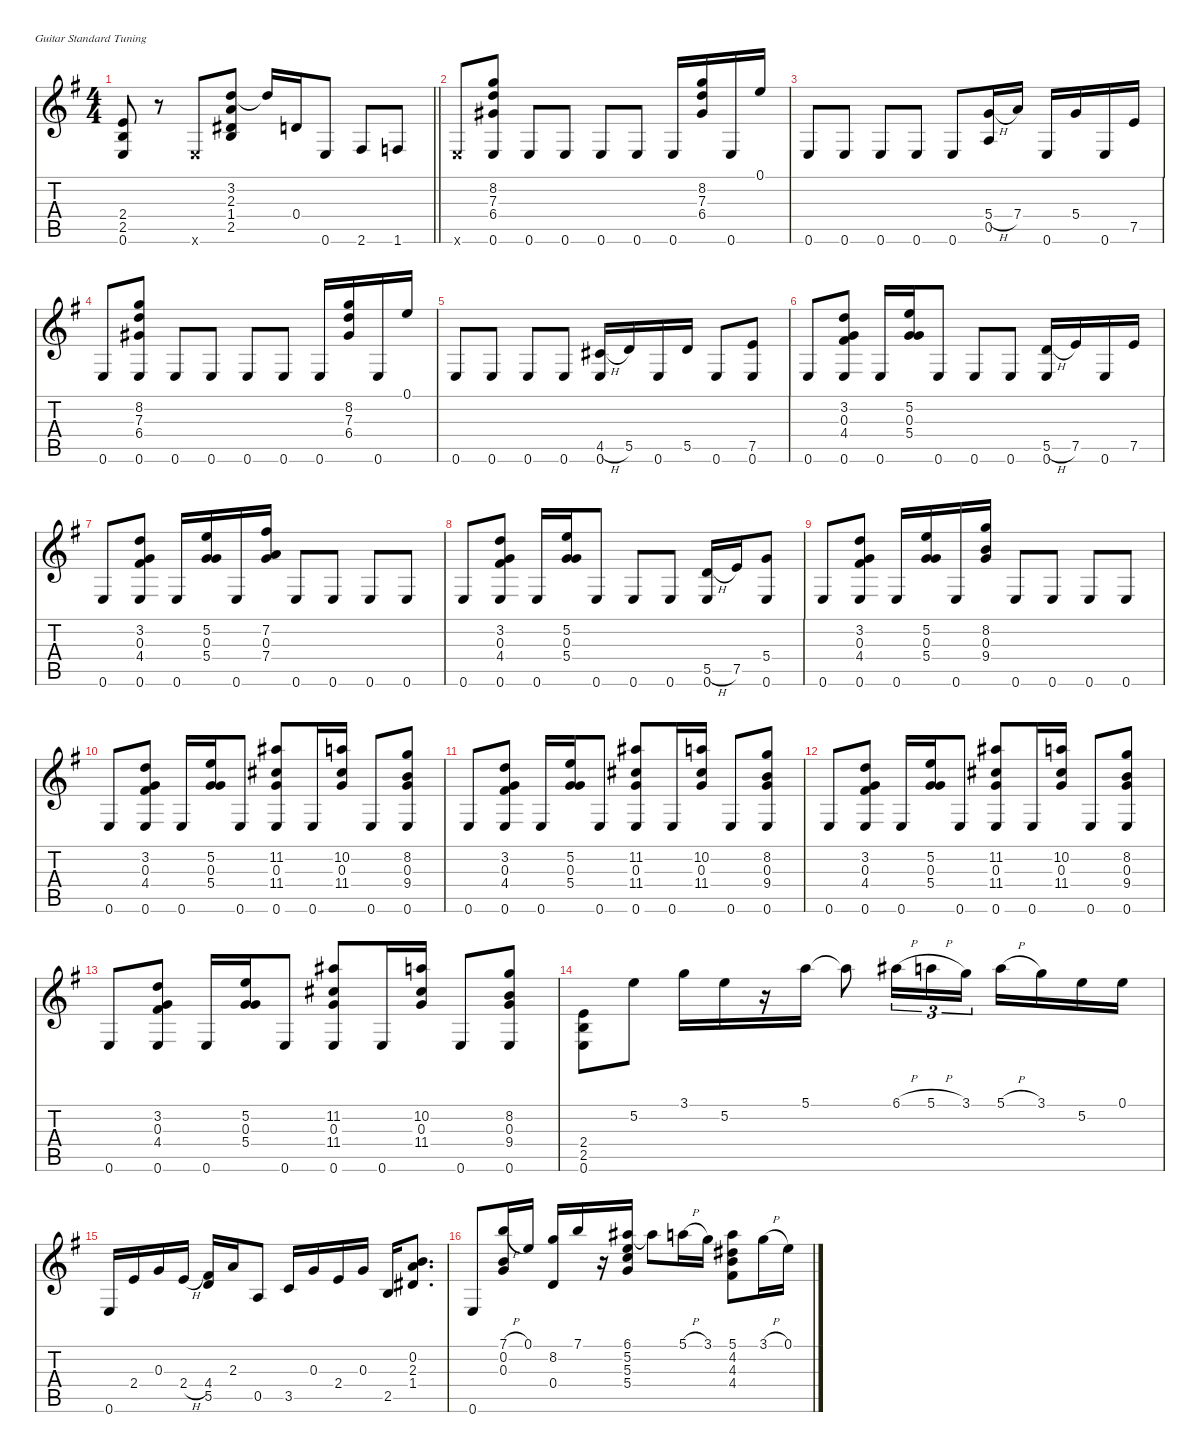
\defaultSystemsLayout 4
\hideDynamics
\bracketExtendMode nobrackets
\singleTrackTrackNamePolicy hidden
\multiTrackTrackNamePolicy hidden
\firstSystemTrackNameOrientation horizontal
\otherSystemsTrackNameOrientation horizontal
\extendBarLines
\chordDiagramsInScore
\track ("Guitarra" "n.guit.") {instrument acousticguitarnylon}
\staff {score tabs}
\tuning (E4 B3 G3 D3 A2 E2)
\ts (4 4)
\tempo (94 hide)
\clef g2
\barLineRight lightlight
\ks g
(2.4{acc forcenatural} 2.5{acc forcenatural} 0.6{acc forcenatural}).8{dy mf beam Up} r.8{beam Up} 0.6{x acc forcenatural}.8{beam Up} (3.2{acc forcenatural} 2.3{acc forcenatural} 1.4{acc #} 2.5{acc forcenatural}).8{beam Up} 3.2{t acc forcenatural}.16{beam Up} 0.4{acc forcenatural}.16{beam Up} 0.6{acc forcenatural}.8{beam Up} 2.6{acc #}.8{beam Up} 1.6{acc forcenatural}.8{beam Up} |
0.6{x acc forcenatural}.8{beam Up} (8.2{acc forcenatural} 7.3{acc forcenatural} 6.4{acc #} 0.6{acc forcenatural}).8{beam Up} 0.6{acc forcenatural}.8{beam Up} 0.6{acc forcenatural}.8{beam Up} 0.6{acc forcenatural}.8{beam Up} 0.6{acc forcenatural}.8{beam Up} 0.6{acc forcenatural}.16{beam Up} (8.2{acc forcenatural} 7.3{acc forcenatural} 6.4{acc #}).16{beam Up} 0.6{acc forcenatural}.16{beam Up} 0.1{acc forcenatural}.16{beam Up} |
0.6{acc forcenatural}.8{beam Up} 0.6{acc forcenatural}.8{beam Up} 0.6{acc forcenatural}.8{beam Up} 0.6{acc forcenatural}.8{beam Up} 0.6{acc forcenatural}.8{beam Up} (0.5{acc forcenatural} 5.4{h acc forcenatural}).16{beam Up} 7.4{acc forcenatural}.16{beam Up} 0.6{acc forcenatural}.16{beam Up} 5.4{acc forcenatural}.16{beam Up} 0.6{acc forcenatural}.16{beam Up} 7.5{acc forcenatural}.16{beam Up} |
0.6{acc forcenatural}.8{beam Up} (8.2{acc forcenatural} 7.3{acc forcenatural} 6.4{acc #} 0.6{acc forcenatural}).8{beam Up} 0.6{acc forcenatural}.8{beam Up} 0.6{acc forcenatural}.8{beam Up} 0.6{acc forcenatural}.8{beam Up} 0.6{acc forcenatural}.8{beam Up} 0.6{acc forcenatural}.16{beam Up} (8.2{acc forcenatural} 7.3{acc forcenatural} 6.4{acc #}).16{beam Up} 0.6{acc forcenatural}.16{beam Up} 0.1{acc forcenatural}.16{beam Up} |
0.6{acc forcenatural}.8{beam Up} 0.6{acc forcenatural}.8{beam Up} 0.6{acc forcenatural}.8{beam Up} 0.6{acc forcenatural}.8{beam Up} (0.6{acc forcenatural} 4.5{h acc #}).16{beam Up} 5.5{acc forcenatural}.16{beam Up} 0.6{acc forcenatural}.16{beam Up} 5.5{acc forcenatural}.16{beam Up} 0.6{acc forcenatural}.8{beam Up} (7.5{acc forcenatural} 0.6{acc forcenatural}).8{beam Up} |
0.6{acc forcenatural}.8{beam Up} (0.6{acc forcenatural} 3.2{acc forcenatural} 0.3{acc forcenatural} 4.4{acc #}).8{beam Up} 0.6{acc forcenatural}.16{beam Up} (5.2{acc forcenatural} 0.3{acc forcenatural} 5.4{acc forcenatural}).16{beam Up} 0.6{acc forcenatural}.8{beam Up} 0.6{acc forcenatural}.8{beam Up} 0.6{acc forcenatural}.8{beam Up} (0.6{acc forcenatural} 5.5{h acc forcenatural}).16{beam Up} 7.5{acc forcenatural}.16{beam Up} 0.6{acc forcenatural}.16{beam Up} 7.5{acc forcenatural}.16{beam Up} |
0.6{acc forcenatural}.8{beam Up} (0.6{acc forcenatural} 3.2{acc forcenatural} 0.3{acc forcenatural} 4.4{acc #}).8{beam Up} 0.6{acc forcenatural}.16{beam Up} (5.2{acc forcenatural} 0.3{acc forcenatural} 5.4{acc forcenatural}).16{beam Up} 0.6{acc forcenatural}.16{beam Up} (7.2{acc #} 0.3{acc forcenatural} 7.4{acc forcenatural}).16{beam Up} 0.6{acc forcenatural}.8{beam Up} 0.6{acc forcenatural}.8{beam Up} 0.6{acc forcenatural}.8{beam Up} 0.6{acc forcenatural}.8{beam Up} |
0.6{acc forcenatural}.8{beam Up} (3.2{acc forcenatural} 0.3{acc forcenatural} 4.4{acc #} 0.6{acc forcenatural}).8{beam Up} 0.6{acc forcenatural}.16{beam Up} (5.2{acc forcenatural} 0.3{acc forcenatural} 5.4{acc forcenatural}).16{beam Up} 0.6{acc forcenatural}.8{beam Up} 0.6{acc forcenatural}.8{beam Up} 0.6{acc forcenatural}.8{beam Up} (0.6{acc forcenatural} 5.5{h acc forcenatural}).16{beam Up} 7.5{acc forcenatural}.16{beam Up} (5.4{acc forcenatural} 0.6{acc forcenatural}).8{beam Up} |
0.6{acc forcenatural}.8{beam Up} (3.2{acc forcenatural} 0.3{acc forcenatural} 4.4{acc #} 0.6{acc forcenatural}).8{beam Up} 0.6{acc forcenatural}.16{beam Up} (5.2{acc forcenatural} 0.3{acc forcenatural} 5.4{acc forcenatural}).16{beam Up} 0.6{acc forcenatural}.16{beam Up} (8.2{acc forcenatural} 0.3{acc forcenatural} 9.4{acc forcenatural}).16{beam Up} 0.6{acc forcenatural}.8{beam Up} 0.6{acc forcenatural}.8{beam Up} 0.6{acc forcenatural}.8{beam Up} 0.6{acc forcenatural}.8{beam Up} |
0.6{acc forcenatural}.8{beam Up} (3.2{acc forcenatural} 0.3{acc forcenatural} 4.4{acc #} 0.6{acc forcenatural}).8{beam Up} 0.6{acc forcenatural}.16{beam Up} (5.2{acc forcenatural} 0.3{acc forcenatural} 5.4{acc forcenatural}).16{beam Up} 0.6{acc forcenatural}.8{beam Up} (11.2{acc #} 0.3{acc forcenatural} 11.4{acc #} 0.6{acc forcenatural}).8{beam Up} 0.6{acc forcenatural}.16{beam Up} (10.2{acc forcenatural} 0.3{acc forcenatural} 11.4{acc #}).16{beam Up} 0.6{acc forcenatural}.8{beam Up} (8.2{acc forcenatural} 0.3{acc forcenatural} 9.4{acc forcenatural} 0.6{acc forcenatural}).8{beam Up} |
0.6{acc forcenatural}.8{beam Up} (3.2{acc forcenatural} 0.3{acc forcenatural} 4.4{acc #} 0.6{acc forcenatural}).8{beam Up} 0.6{acc forcenatural}.16{beam Up} (5.2{acc forcenatural} 0.3{acc forcenatural} 5.4{acc forcenatural}).16{beam Up} 0.6{acc forcenatural}.8{beam Up} (11.2{acc #} 0.3{acc forcenatural} 11.4{acc #} 0.6{acc forcenatural}).8{beam Up} 0.6{acc forcenatural}.16{beam Up} (10.2{acc forcenatural} 0.3{acc forcenatural} 11.4{acc #}).16{beam Up} 0.6{acc forcenatural}.8{beam Up} (8.2{acc forcenatural} 0.3{acc forcenatural} 9.4{acc forcenatural} 0.6{acc forcenatural}).8{beam Up} |
0.6{acc forcenatural}.8{beam Up} (3.2{acc forcenatural} 0.3{acc forcenatural} 4.4{acc #} 0.6{acc forcenatural}).8{beam Up} 0.6{acc forcenatural}.16{beam Up} (5.2{acc forcenatural} 0.3{acc forcenatural} 5.4{acc forcenatural}).16{beam Up} 0.6{acc forcenatural}.8{beam Up} (11.2{acc #} 0.3{acc forcenatural} 11.4{acc #} 0.6{acc forcenatural}).8{beam Up} 0.6{acc forcenatural}.16{beam Up} (10.2{acc forcenatural} 0.3{acc forcenatural} 11.4{acc #}).16{beam Up} 0.6{acc forcenatural}.8{beam Up} (8.2{acc forcenatural} 0.3{acc forcenatural} 9.4{acc forcenatural} 0.6{acc forcenatural}).8{beam Up} |
0.6{acc forcenatural}.8{beam Up} (3.2{acc forcenatural} 0.3{acc forcenatural} 4.4{acc #} 0.6{acc forcenatural}).8{beam Up} 0.6{acc forcenatural}.16{beam Up} (5.2{acc forcenatural} 0.3{acc forcenatural} 5.4{acc forcenatural}).16{beam Up} 0.6{acc forcenatural}.8{beam Up} (11.2{acc #} 0.3{acc forcenatural} 11.4{acc #} 0.6{acc forcenatural}).8{beam Up} 0.6{acc forcenatural}.16{beam Up} (10.2{acc forcenatural} 0.3{acc forcenatural} 11.4{acc #}).16{beam Up} 0.6{acc forcenatural}.8{beam Up} (8.2{acc forcenatural} 0.3{acc forcenatural} 9.4{acc forcenatural} 0.6{acc forcenatural}).8{beam Up} |
(2.4{acc forcenatural} 2.5{acc forcenatural} 0.6{acc forcenatural}).8{beam Down} 5.2{acc forcenatural}.8{beam Down} 3.1{acc forcenatural}.16{beam Down} 5.2{acc forcenatural}.16{beam Down} r.16{beam Down} 5.1{acc forcenatural}.16{beam Down} 5.1{t acc forcenatural}.8{beam Down} 6.1{h acc #}.16{tu (3 2) beam Down} 5.1{h acc forcenatural}.16{tu (3 2) beam Down} 3.1{acc forcenatural}.16{tu (3 2) beam Down} 5.1{h acc forcenatural}.16{beam Down} 3.1{acc forcenatural}.16{beam Down} 5.2{acc forcenatural}.16{beam Down} 0.1{acc forcenatural}.16{beam Down} |
0.6{acc forcenatural}.16{beam Up} 2.4{acc forcenatural}.16{beam Up} 0.3{acc forcenatural}.16{beam Up} 2.4{h acc forcenatural}.16{beam Up} (5.5{acc forcenatural} 4.4{acc #}).16{beam Up} 2.3{acc forcenatural}.16{beam Up} 0.5{acc forcenatural}.8{beam Up} 3.5{acc forcenatural}.16{beam Up} 0.3{acc forcenatural}.16{beam Up} 2.4{acc forcenatural}.16{beam Up} 0.3{acc forcenatural}.16{beam Up} 2.5{acc forcenatural}.16{beam Up} (0.2{acc forcenatural} 2.3{acc forcenatural} 1.4{acc #}).8{d beam Up} |
0.6{acc forcenatural}.8{beam Up} (7.1{h acc forcenatural} 0.2{acc forcenatural} 0.3{acc forcenatural}).16{beam Up} 0.1{acc forcenatural}.16{beam Up} (8.2{acc forcenatural} 0.4{acc forcenatural}).16{beam Up} 7.1{acc forcenatural}.16{beam Up} r.16{beam Up} (6.1{acc #} 5.2{acc forcenatural} 5.3{acc forcenatural} 5.4{acc forcenatural}).16{beam Up} 6.1{t acc #}.8{beam Down} 5.1{h acc forcenatural}.16{beam Down} 3.1{acc forcenatural}.16{beam Down} (5.1{acc forcenatural} 4.2{acc #} 4.3{acc forcenatural} 4.4{acc #}).8{beam Down} 3.1{h acc forcenatural}.16{beam Down} 0.1{acc forcenatural}.16{beam Down}
